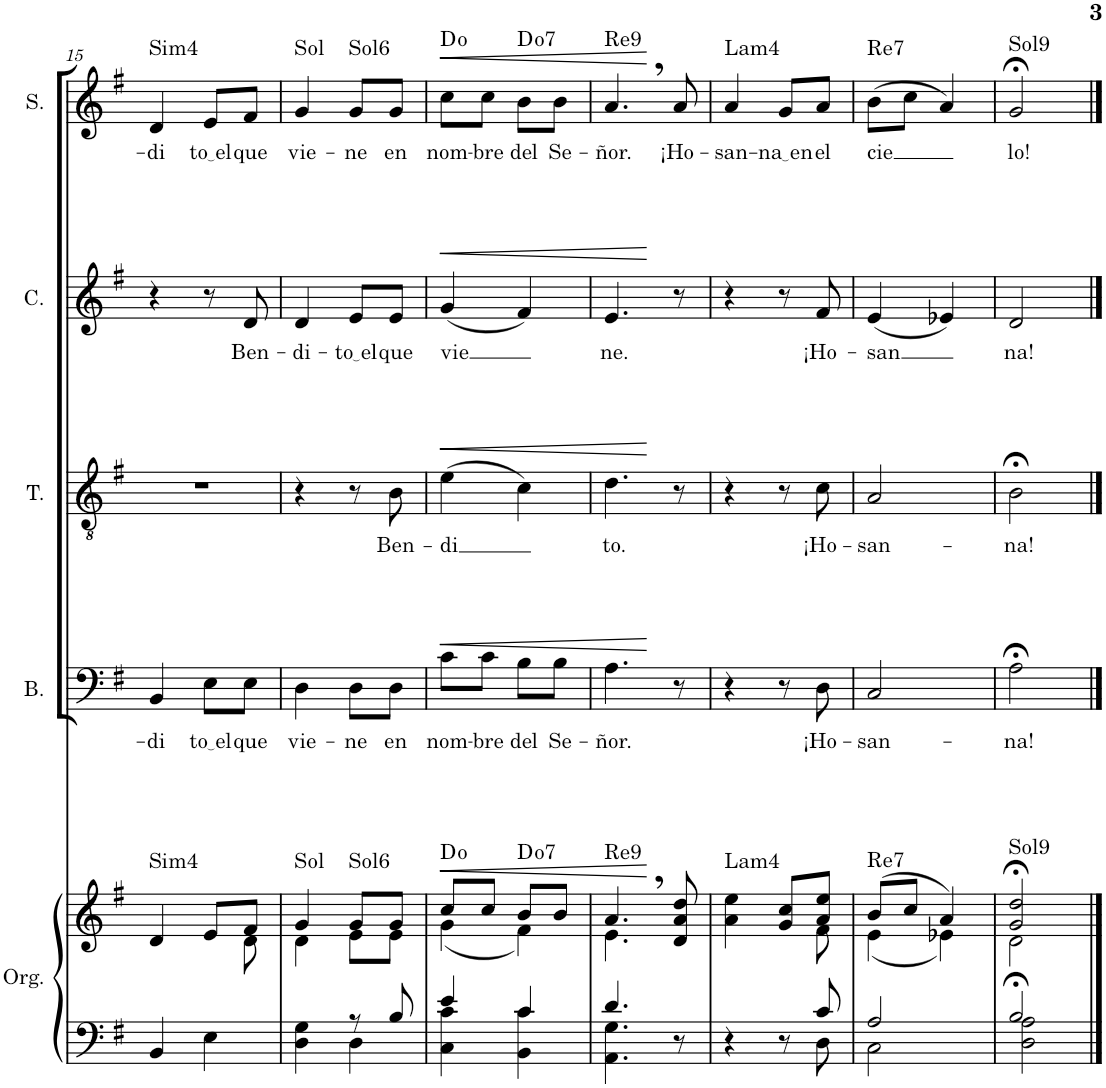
**kern	**kern	**dynam	**harte	**kern	**text	**dynam	**kern	**text	**dynam	**kern	**text	**dynam	**kern	**text	**dynam	**harte
*part5	*part5	*part5	*part5	*part4	*part4	*part4	*part3	*part3	*part3	*part2	*part2	*part2	*part1	*part1	*part1	*part1
*staff6	*staff5	*staff5/6	*	*staff4	*staff4	*staff4	*staff3	*staff3	*staff3	*staff2	*staff2	*staff2	*staff1	*staff1	*staff1	*
*I"Órgano	*	*	*	*I"Bajo	*	*	*I"Tenor	*	*	*I"Contralto	*	*	*I"Soprano	*	*	*
*	*	*	*	*I'B.	*	*	*I'T.	*	*	*I'C.	*	*	*I'S.	*	*	*
!!LO:PB:g=z
*clefF4	*clefG2	*	*	*clefF4	*	*	*clefGv2	*	*	*clefG2	*	*	*clefG2	*	*	*
*k[f#]	*k[f#]	*	*	*k[f#]	*	*	*k[f#]	*	*	*k[f#]	*	*	*k[f#]	*	*	*
*M2/4	*M2/4	*	*	*M2/4	*	*	*M2/4	*	*	*M2/4	*	*	*M2/4	*	*	*
=15	=15	=15	=15	=15	=15	=15	=15	=15	=15	=15	=15	=15	=15	=15	=15	=15
*	*^	*	*	*	*	*	*	*	*	*	*	*	*	*	*	*
!	!	!	!	!LO:H:kt=Sim4	!	!LO:LY:b	!	!	!	!	!	!	!	!	!LO:LY:b	!	!LO:H:kt=Sim4
4BB/	4d/	4.ryy	.	N	4BB/	-di	.	2r	.	.	4r	.	.	4d/	-di	.	N
!	!	!	!	!	!	!LO:LY:b	!	!	!	!	!	!	!	!	!LO:LY:b	!	!
4E\	8e/L	.	.	.	8E\L	to el	.	.	.	.	8r	.	.	8e/L	to el	.	.
!	!	!	!	!	!	!LO:LY:b	!	!	!	!	!	!LO:LY:b	!	!	!LO:LY:b	!	!
.	8f#/J	8d\	.	.	8E\J	que	.	.	.	.	8d/	Ben-	.	8f#/J	que	.	.
=16	=16	=16	=16	=16	=16	=16	=16	=16	=16	=16	=16	=16	=16	=16	=16	=16	=16
*^	*	*	*	*	*	*	*	*	*	*	*	*	*	*	*	*	*
!	!	!	!	!	!LO:H:kt=Sol	!	!LO:LY:b	!	!	!	!	!	!LO:LY:b	!	!	!LO:LY:b	!	!LO:H:kt=Sol
4D\ 4G\	4ryy	4g/	4d\	.	N	4D\	vie-	.	4r	.	.	4d/	-di-	.	4g/	vie-	.	N
!	!	!	!	!	!LO:H:kt=Sol6	!	!LO:LY:b	!	!	!	!	!	!LO:LY:b	!	!	!LO:LY:b	!	!LO:H:kt=Sol6
8r	4D\	8g/L	8e\L	.	N	8D\L	-ne	.	8r	.	.	8e/L	to el	.	8g/L	-ne	.	N
!	!	!	!	!	!	!	!LO:LY:b	!	!	!LO:LY:b	!	!	!LO:LY:b	!	!	!LO:LY:b	!	!
8B/	.	8g/J	8e\J	.	.	8D\J	en	.	8B\	Ben-	.	8e/J	que	.	8g/J	en	.	.
=17	=17	=17	=17	=17	=17	=17	=17	=17	=17	=17	=17	=17	=17	=17	=17	=17	=17	=17
!	!	!	!	!LO:HP:b	!	!	!LO:LY:b	!LO:HP:b	!	!LO:LY:b	!LO:HP:b	!	!LO:LY:b	!LO:HP:b	!	!LO:LY:b	!LO:HP:b	!
4e/	4C\ 4c\	8cc/L	(4g\	<	D:dim	8c\L	nom-	<	(4e\	-di	<	(4g/	vie	<	8cc\L	nom-	<	D:dim
!	!	!	!	!	!	!	!LO:LY:b	!	!	!	!	!	!	!	!	!LO:LY:b	!	!
.	.	8cc/J	.	.	.	8c\J	-bre	.	.	.	.	.	.	.	8cc\J	-bre	.	.
!	!	!	!	!	!LO:H:kt=7	!	!LO:LY:b	!	!	!	!	!	!	!	!	!LO:LY:b	!	!LO:H:kt=7
4c/	4BB\ 4c\	8b/L	4f#\)	.	D:dim7	8B\L	del	.	4c\)	.	.	4f#/)	.	.	8b\L	del	.	D:dim7
!	!	!	!	!	!	!	!LO:LY:b	!	!	!	!	!	!	!	!	!LO:LY:b	!	!
.	.	8b/J	.	.	.	8B\J	Se-	.	.	.	.	.	.	.	8b\J	Se-	.	.
=18	=18	=18	=18	=18	=18	=18	=18	=18	=18	=18	=18	=18	=18	=18	=18	=18	=18	=18
!	!	!	!	!	!LO:H:kt=Re9	!	!LO:LY:b	!	!	!LO:LY:b	!	!	!LO:LY:b	!	!	!LO:LY:b	!	!LO:H:kt=Re9
4.d/	4.AA\ 4.G\	4.a,/	4.e\	.	N	4.A\	-ñor.	.	4.d\	to.	.	4.e/	ne.	.	4.a,/	-ñor.	.	N
!	!	!	!	!	!	!	!	!	!	!	!	!	!	!	!	!LO:LY:b	!	!
8r	8ryy	8d/ 8a/ 8dd/	8ryy	[	.	8r	.	[	8r	.	[	8r	.	[	8a/	¡Ho-	[	.
=19	=19	=19	=19	=19	=19	=19	=19	=19	=19	=19	=19	=19	=19	=19	=19	=19	=19	=19
!	!	!	!	!	!LO:H:kt=Lam4	!	!	!	!	!	!	!	!	!	!	!LO:LY:b	!	!LO:H:kt=Lam4
4r	4.ryy	4a\ 4ee\	4.ryy	.	N	4r	.	.	4r	.	.	4r	.	.	4a/	-san-	.	N
!	!	!	!	!	!	!	!	!	!	!	!	!	!	!	!	!LO:LY:b	!	!
8r	.	8g/ 8cc/L	.	.	.	8r	.	.	8r	.	.	8r	.	.	8g/L	na en	.	.
!	!	!	!	!	!	!	!LO:LY:b	!	!	!LO:LY:b	!	!	!LO:LY:b	!	!	!LO:LY:b	!	!
8c/	8D\	8a/ 8ee/J	8f#\	.	.	8D\	¡Ho-	.	8c\	¡Ho-	.	8f#/	¡Ho-	.	8a/J	el	.	.
=20	=20	=20	=20	=20	=20	=20	=20	=20	=20	=20	=20	=20	=20	=20	=20	=20	=20	=20
!	!	!	!	!	!LO:H:kt=Re7	!	!LO:LY:b	!	!	!LO:LY:b	!	!	!LO:LY:b	!	!	!LO:LY:b	!	!LO:H:kt=Re7
2A/	2C\	(8b/L	(4e\	.	N	2C/	-san-	.	2A/	-san-	.	(4e/	-san	.	(8b\L	cie	.	N
.	.	8cc/J	.	.	.	.	.	.	.	.	.	.	.	.	8cc\J	.	.	.
.	.	4a/)	4e-X\)	.	.	.	.	.	.	.	.	4e-X/)	.	.	4a/)	.	.	.
=21	=21	=21	=21	=21	=21	=21	=21	=21	=21	=21	=21	=21	=21	=21	=21	=21	=21	=21
!	!	!	!	!	!LO:H:kt=Sol9	!	!LO:LY:b	!	!	!LO:LY:b	!	!	!LO:LY:b	!	!	!LO:LY:b	!	!LO:H:kt=Sol9
2B;</	2D\ 2A\	2g/;< 2dd/;<	2d\	.	N	2A;<\	-na!	.	2B;<\	-na!	.	2d/	na!	.	2g;</	lo!	.	N
*v	*v	*	*	*	*	*	*	*	*	*	*	*	*	*	*	*	*	*
*	*v	*v	*	*	*	*	*	*	*	*	*	*	*	*	*	*	*
==	==	==	==	==	==	==	==	==	==	==	==	==	==	==	==	==
*-	*-	*-	*-	*-	*-	*-	*-	*-	*-	*-	*-	*-	*-	*-	*-	*-
